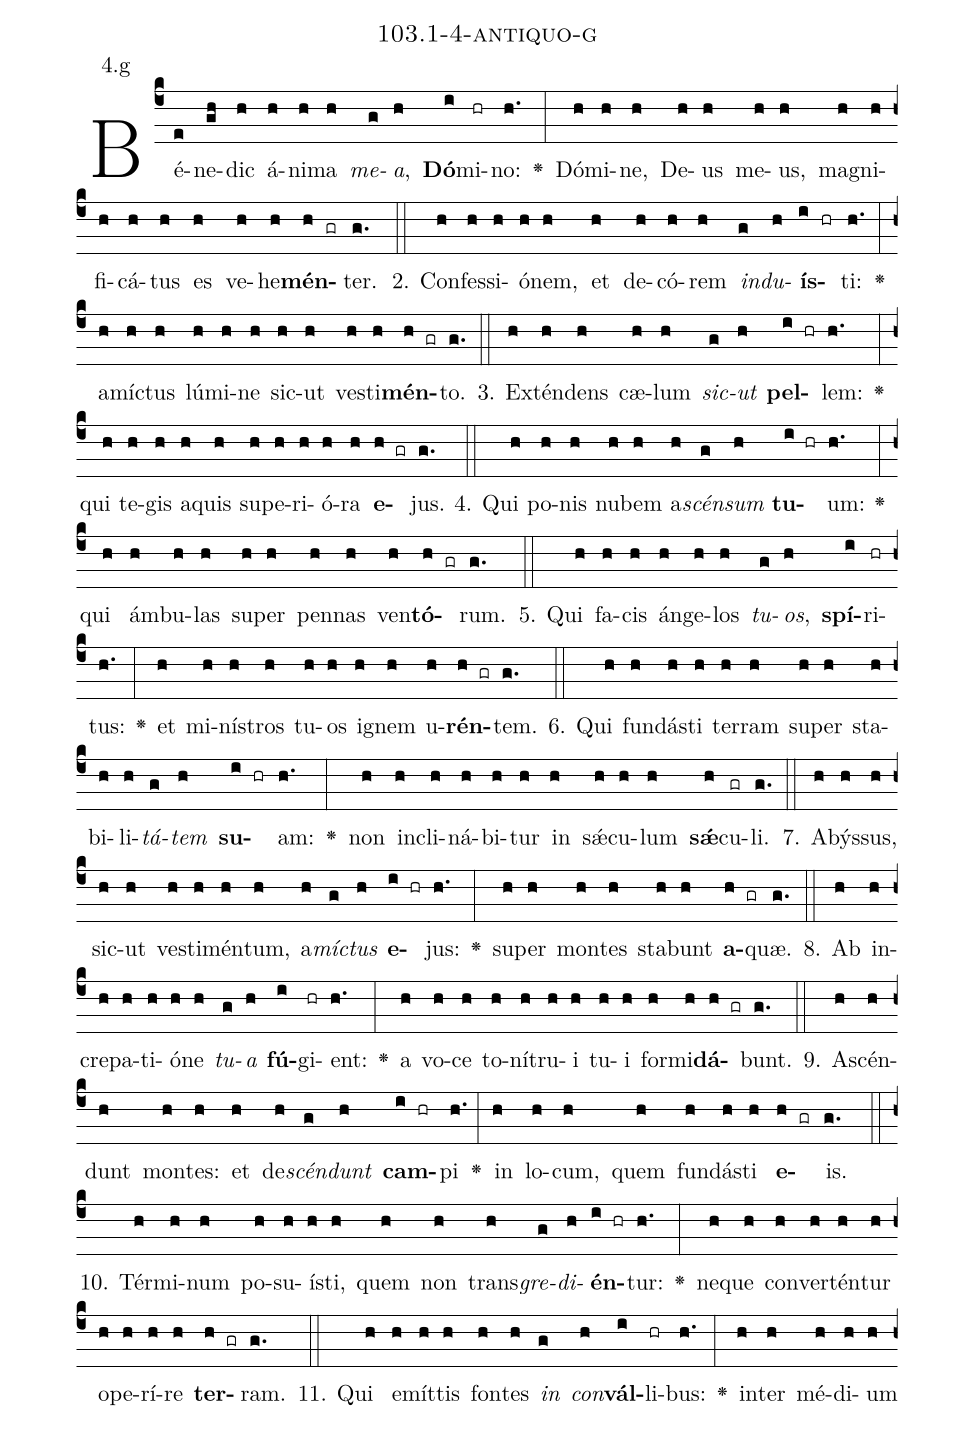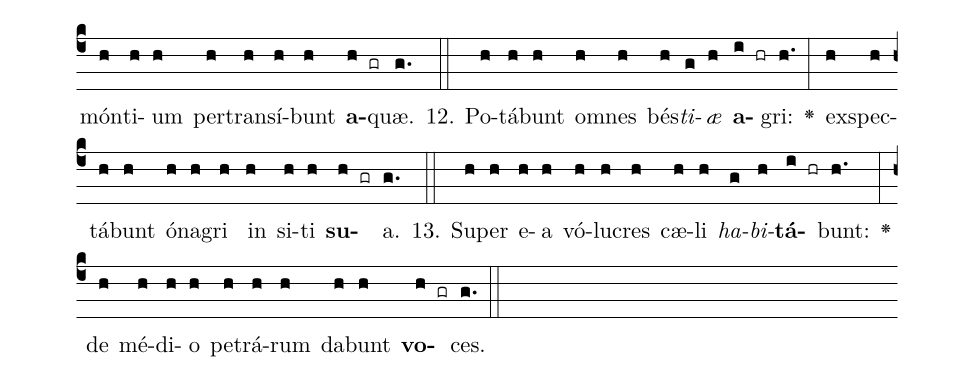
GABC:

name: 103.1-4-antiquo-g;
annotation: 4.g;
%%
(c4)Bé(e)ne(gh)dic(h) á(h)ni(h)ma(h) <i>me</i>(g)<i>a</i>,(h) <b>Dó</b>(i)mi(hr)no:(h.) <v>\greheightstar</v>(:) Dó(h)mi(h)ne,(h) De(h)us(h) me(h)us,(h) ma(h)gni(h)fi(h)cá(h)tus(h) es(h) ve(h)he(h)<b>mén</b>(h gr)ter.(g.) (::)
2. Con(h)fes(h)si(h)ó(h)nem,(h) et(h) de(h)có(h)rem(h) <i>ind</i>(g)<i>u</i>(h)<b>ís</b>(i hr)ti:(h.) <v>\greheightstar</v>(:) a(h)míc(h)tus(h) lú(h)mi(h)ne(h) sic(h)ut(h) ves(h)ti(h)<b>mén</b>(h gr)to.(g.) (::)
3. Ex(h)tén(h)dens(h) cæ(h)lum(h) <i>sic</i>(g)<i>ut</i>(h) <b>pel</b>(i hr)lem:(h.) <v>\greheightstar</v>(:) qui(h) te(h)gis(h) a(h)quis(h) su(h)pe(h)ri(h)ó(h)ra(h) <b>e</b>(h gr)jus.(g.) (::)
4. Qui(h) po(h)nis(h) nu(h)bem(h) a(h)<i>scén</i>(g)<i>sum</i>(h) <b>tu</b>(i hr)um:(h.) <v>\greheightstar</v>(:) qui(h) ám(h)bu(h)las(h) su(h)per(h) pen(h)nas(h) ven(h)<b>tó</b>(h gr)rum.(g.) (::)
5. Qui(h) fa(h)cis(h) án(h)ge(h)los(h) <i>tu</i>(g)<i>os</i>,(h) <b>spí</b>(i)ri(hr)tus:(h.) <v>\greheightstar</v>(:) et(h) mi(h)nís(h)tros(h) tu(h)os(h) i(h)gnem(h) u(h)<b>rén</b>(h gr)tem.(g.) (::)
6. Qui(h) fun(h)dás(h)ti(h) ter(h)ram(h) su(h)per(h) sta(h)bi(h)li(h)<i>tá</i>(g)<i>tem</i>(h) <b>su</b>(i hr)am:(h.) <v>\greheightstar</v>(:) non(h) in(h)cli(h)ná(h)bi(h)tur(h) in(h) sǽ(h)cu(h)lum(h) <b>sǽ</b>(h)cu(gr)li.(g.) (::)
7. A(h)býs(h)sus,(h) sic(h)ut(h) ves(h)ti(h)mén(h)tum,(h) a(h)<i>míc</i>(g)<i>tus</i>(h) <b>e</b>(i hr)jus:(h.) <v>\greheightstar</v>(:) su(h)per(h) mon(h)tes(h) sta(h)bunt(h) <b>a</b>(h gr)quæ.(g.) (::)
8. Ab(h) in(h)cre(h)pa(h)ti(h)ó(h)ne(h) <i>tu</i>(g)<i>a</i>(h) <b>fú</b>(i)gi(hr)ent:(h.) <v>\greheightstar</v>(:) a(h) vo(h)ce(h) to(h)ní(h)tru(h)i(h) tu(h)i(h) for(h)mi(h)<b>dá</b>(h gr)bunt.(g.) (::)
9. A(h)scén(h)dunt(h) mon(h)tes:(h) et(h) de(h)<i>scén</i>(g)<i>dunt</i>(h) <b>cam</b>(i hr)pi(h.) <v>\greheightstar</v>(:) in(h) lo(h)cum,(h) quem(h) fun(h)dás(h)ti(h) <b>e</b>(h gr)is.(g.) (::)
10. Tér(h)mi(h)num(h) po(h)su(h)ís(h)ti,(h) quem(h) non(h) trans(h)<i>gre</i>(g)<i>di</i>(h)<b>én</b>(i hr)tur:(h.) <v>\greheightstar</v>(:) ne(h)que(h) con(h)ver(h)tén(h)tur(h) o(h)pe(h)rí(h)re(h) <b>ter</b>(h gr)ram.(g.) (::)
11. Qui(h) e(h)mít(h)tis(h) fon(h)tes(h) <i>in</i>(g) <i>con</i>(h)<b>vál</b>(i)li(hr)bus:(h.) <v>\greheightstar</v>(:) in(h)ter(h) mé(h)di(h)um(h) món(h)ti(h)um(h) per(h)trans(h)í(h)bunt(h) <b>a</b>(h gr)quæ.(g.) (::)
12. Po(h)tá(h)bunt(h) om(h)nes(h) bés(h)<i>ti</i>(g)<i>æ</i>(h) <b>a</b>(i hr)gri:(h.) <v>\greheightstar</v>(:) ex(h)spec(h)tá(h)bunt(h) ó(h)na(h)gri(h) in(h) si(h)ti(h) <b>su</b>(h gr)a.(g.) (::)
13. Su(h)per(h) e(h)a(h) vó(h)lu(h)cres(h) cæ(h)li(h) <i>ha</i>(g)<i>bi</i>(h)<b>tá</b>(i hr)bunt:(h.) <v>\greheightstar</v>(:) de(h) mé(h)di(h)o(h) pe(h)trá(h)rum(h) da(h)bunt(h) <b>vo</b>(h gr)ces.(g.) (::)
